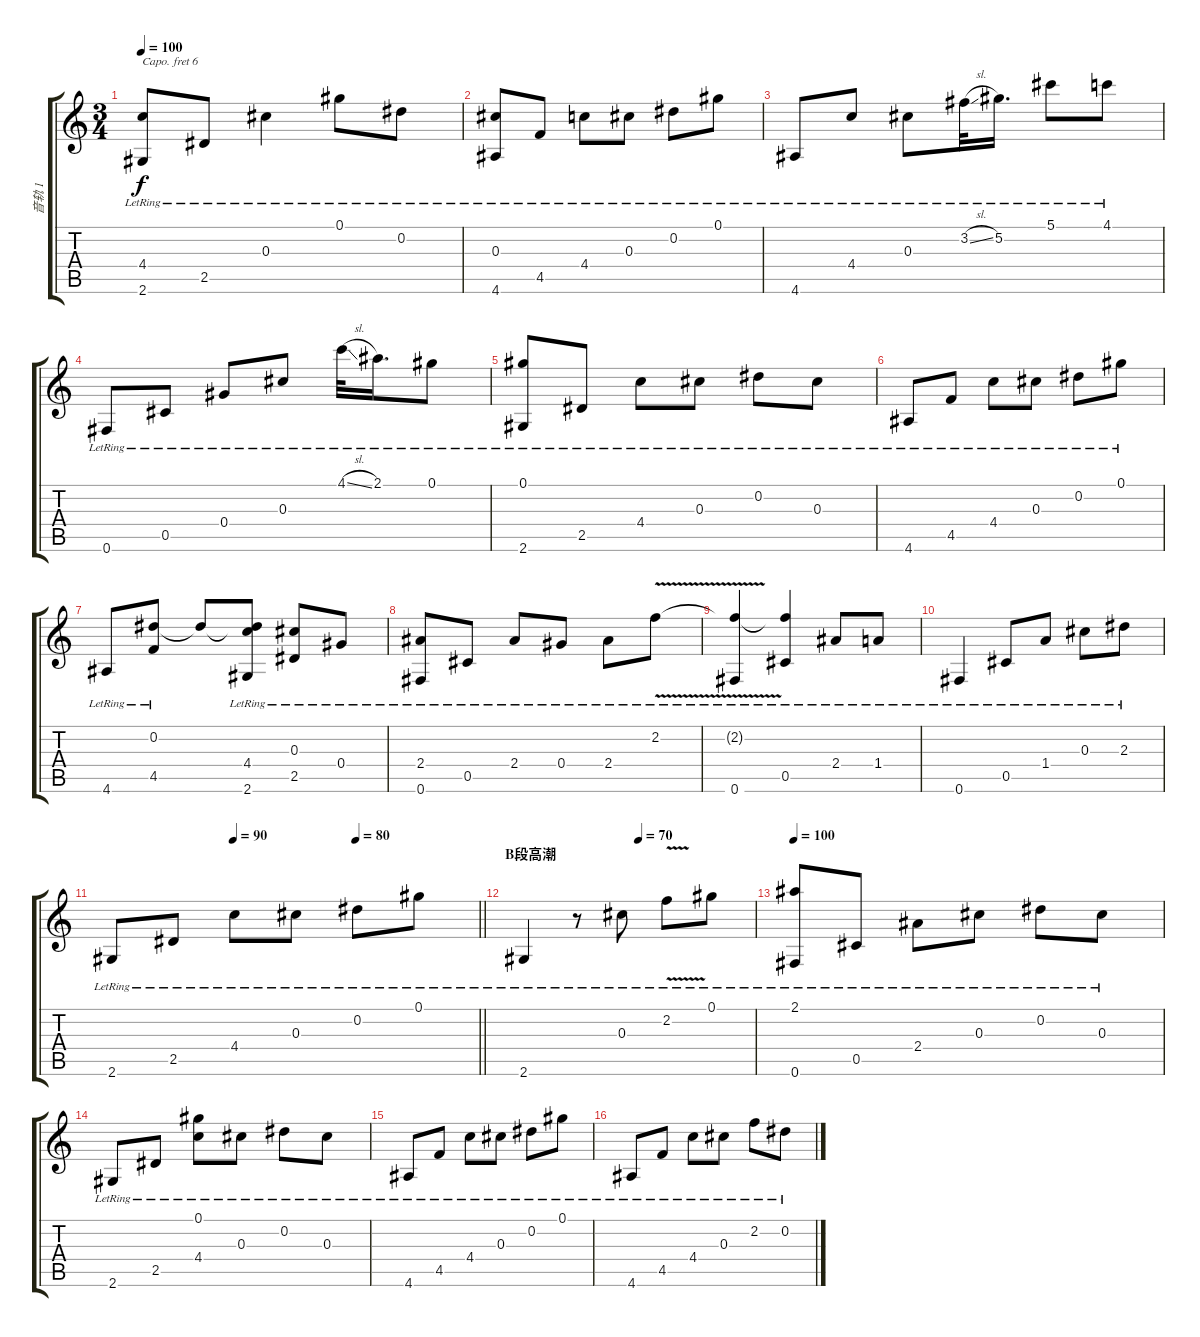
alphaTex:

\track ("音轨 1" "音轨 1") {instrument acousticguitarsteel}
\staff {score tabs}
\capo 6
\tuning (D4 A3 G3 D3 G2 C2) {hide}
\ts (3 4)
\tempo 100
\clef g2
\ks c
(4.4{lr} 2.6{lr}).8{dy f} 2.5{lr}.8 0.3{lr}.4 0.1{lr}.8 0.2{lr}.8 |
(0.3{lr} 4.6{lr}).8 4.5{lr}.8 4.4{lr}.8 0.3{lr}.8 0.2{lr}.8 0.1{lr}.8 |
4.6{lr}.8 4.4{lr}.8 0.3{lr}.8 3.2{sl lr}.32 5.2{lr}.16{d} 5.1{lr}.8 4.1{lr}.8 |
0.6{lr}.8 0.5{lr}.8 0.4{lr}.8 0.3{lr}.8 4.1{sl lr}.32 2.1{lr}.16{d} 0.1{lr}.8 |
(0.1{lr} 2.6{lr}).8 2.5{lr}.8 4.4{lr}.8 0.3{lr}.8 0.2{lr}.8 0.3{lr}.8 |
4.6{lr}.8 4.5{lr}.8 4.4{lr}.8 0.3{lr}.8 0.2{lr}.8 0.1{lr}.8 |
4.6{lr}.8 (0.2{lr} 4.5{lr}).8 0.2{t}.8 (0.2{t} 4.4{lr} 2.6{lr}).8 (0.3{lr} 2.5{lr}).8 0.4{lr}.8 |
(2.4{lr} 0.6{lr}).8 0.5{lr}.8 2.4{lr}.8 0.4{lr}.8 2.4{lr}.8 2.2{v lr}.8 |
(2.2{t} 0.6{lr}).4 (2.2{t} 0.5{lr}).4 2.4{lr}.8{volume 10} 1.4{lr}.8{volume 13} |
0.6{lr}.4 0.5{lr}.8 1.4{lr}.8 0.3{lr}.8 2.3{lr}.8 |
\tempo (90 0.3333333333333333)
\tempo (80 0.6666666666666666)
\barLineRight lightlight
2.6{lr}.8 2.5{lr}.8 4.4{lr}.8 0.3{lr}.8 0.2{lr}.8 0.1{lr}.8 |
\section ("" "B段高潮")
\tempo (70 0.5)
2.6{lr}.4 r.8 0.3{lr}.8 2.2{v lr}.8 0.1{lr}.8 |
\tempo 100
(2.1{lr} 0.6{lr}).8 0.5{lr}.8 2.4{lr}.8 0.3{lr}.8 0.2{lr}.8 0.3{lr}.8 |
2.6{lr}.8 2.5{lr}.8 (0.1{lr} 4.4{lr}).8 0.3{lr}.8 0.2{lr}.8 0.3{lr}.8 |
4.6{lr}.8 4.5{lr}.8 4.4{lr}.8 0.3{lr}.8 0.2{lr}.8 0.1{lr}.8 |
4.6{lr}.8 4.5{lr}.8 4.4{lr}.8 0.3{lr}.8 2.2{lr}.8 0.2{lr}.8
